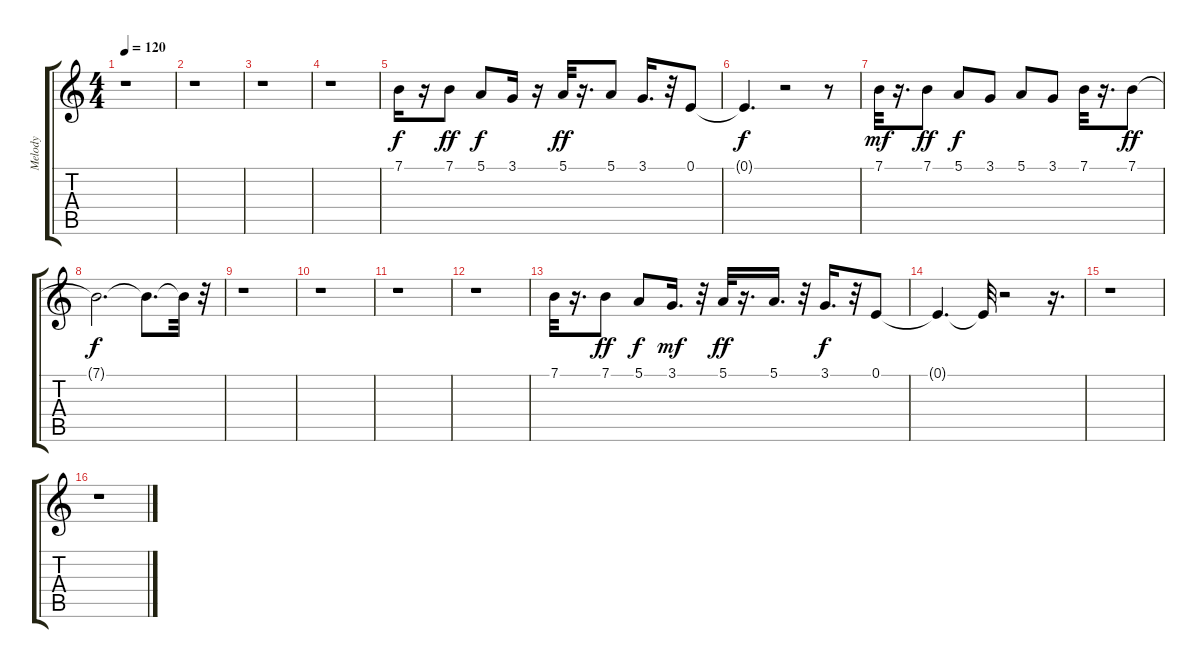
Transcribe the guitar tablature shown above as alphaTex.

\track ("Melody " "Melody ") {instrument vibraphone}
\staff {score tabs}
\tuning (E4 B3 G3 D3 A2 E2) {hide}
\ts (4 4)
\tempo 120
\clef g2
\ks c
r.1{dy f} |
r.1 |
r.1 |
r.1 |
7.1.16 r.16 7.1.8{dy ff} 5.1.8{dy f} 3.1.16 r.16 5.1.32{dy ff} r.16{d} 5.1.8 3.1.16{d} r.32 0.1.8 |
0.1{t}.4{d dy f} r.2 r.8 |
7.1.32{dy mf} r.16{d} 7.1.8{dy ff} 5.1.8{dy f} 3.1.8 5.1.8 3.1.8 7.1.32 r.16{d} 7.1.8{dy ff} |
7.1{t}.2{d dy f} 7.1{t}.8{d} 7.1{t}.32 r.32 |
r.1 |
r.1 |
r.1 |
r.1 |
7.1.32 r.16{d} 7.1.8{dy ff} 5.1.8{dy f} 3.1.16{d dy mf} r.32 5.1.32{dy ff} r.16{d} 5.1.16{d} r.32 3.1.16{d dy f} r.32 0.1.8 |
0.1{t}.4{d} 0.1{t}.32 r.2 r.16{d} |
r.1 |
r.1
